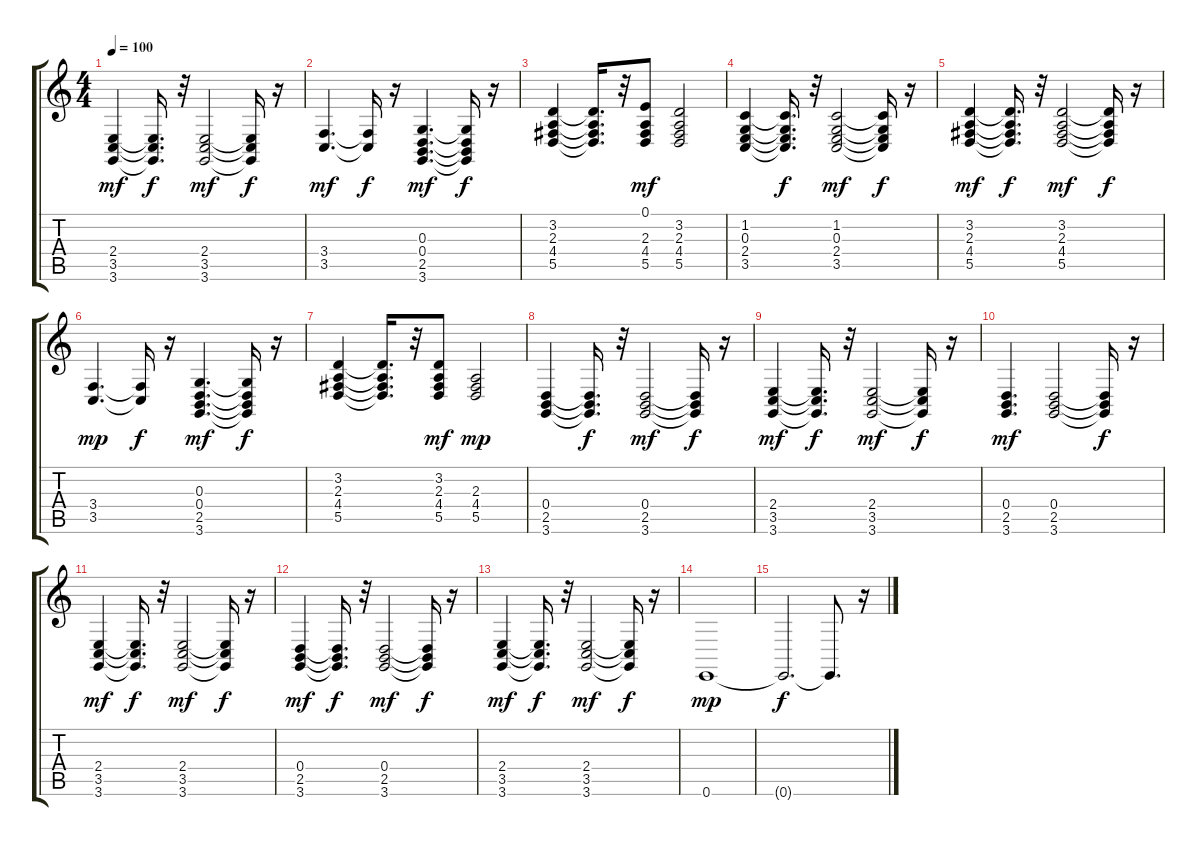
\track "" {instrument acousticgrandpiano}
\staff {score tabs}
\tuning (E4 B3 G3 D3 A2 E2) {hide}
\ts (4 4)
\tempo 100
\clef g2
\ks c
(2.4 3.5 3.6).4{dy mf} (2.4{t} 3.5{t} 3.6{t}).16{d dy f} r.32 (2.4 3.5 3.6).2{dy mf} (2.4{t} 3.5{t} 3.6{t}).16{dy f} r.16 |
(3.4 3.5).4{d dy mf} (3.4{t} 3.5{t}).16{dy f} r.16 (0.3 0.4 2.5 3.6).4{d dy mf} (0.3{t} 0.4{t} 2.5{t} 3.6{t}).16{dy f} r.16 |
(3.2 2.3 4.4 5.5).4 (3.2{t} 2.3{t} 4.4{t} 5.5{t}).16{d} r.32 (0.1 2.3 4.4 5.5).8{dy mf} (3.2 2.3 4.4 5.5).2 |
(1.2 0.3 2.4 3.5).4 (1.2{t} 0.3{t} 2.4{t} 3.5{t}).16{d dy f} r.32 (1.2 0.3 2.4 3.5).2{dy mf} (1.2{t} 0.3{t} 2.4{t} 3.5{t}).16{dy f} r.16 |
(3.2 2.3 4.4 5.5).4{dy mf} (3.2{t} 2.3{t} 4.4{t} 5.5{t}).16{d dy f} r.32 (3.2 2.3 4.4 5.5).2{dy mf} (3.2{t} 2.3{t} 4.4{t} 5.5{t}).16{dy f} r.16 |
(3.4 3.5).4{d dy mp} (3.4{t} 3.5{t}).16{dy f} r.16 (0.3 0.4 2.5 3.6).4{d dy mf} (0.3{t} 0.4{t} 2.5{t} 3.6{t}).16{dy f} r.16 |
(3.2 2.3 4.4 5.5).4 (3.2{t} 2.3{t} 4.4{t} 5.5{t}).16{d} r.32 (3.2 2.3 4.4 5.5).8{dy mf} (2.3 4.4 5.5).2{dy mp} |
(0.4 2.5 3.6).4 (0.4{t} 2.5{t} 3.6{t}).16{d dy f} r.32 (0.4 2.5 3.6).2{dy mf} (0.4{t} 2.5{t} 3.6{t}).16{dy f} r.16 |
(2.4 3.5 3.6).4{dy mf} (2.4{t} 3.5{t} 3.6{t}).16{d dy f} r.32 (2.4 3.5 3.6).2{dy mf} (2.4{t} 3.5{t} 3.6{t}).16{dy f} r.16 |
(0.4 2.5 3.6).4{d dy mf} (0.4 2.5 3.6).2 (0.4{t} 2.5{t} 3.6{t}).16{dy f} r.16 |
(2.4 3.5 3.6).4{dy mf} (2.4{t} 3.5{t} 3.6{t}).16{d dy f} r.32 (2.4 3.5 3.6).2{dy mf} (2.4{t} 3.5{t} 3.6{t}).16{dy f} r.16 |
(0.4 2.5 3.6).4{dy mf} (0.4{t} 2.5{t} 3.6{t}).16{d dy f} r.32 (0.4 2.5 3.6).2{dy mf} (0.4{t} 2.5{t} 3.6{t}).16{dy f} r.16 |
(2.4 3.5 3.6).4{dy mf} (2.4{t} 3.5{t} 3.6{t}).16{d dy f} r.32 (2.4 3.5 3.6).2{dy mf} (2.4{t} 3.5{t} 3.6{t}).16{dy f} r.16 |
0.6.1{dy mp} |
0.6{t}.2{d dy f} 0.6{t}.8{d} r.16
